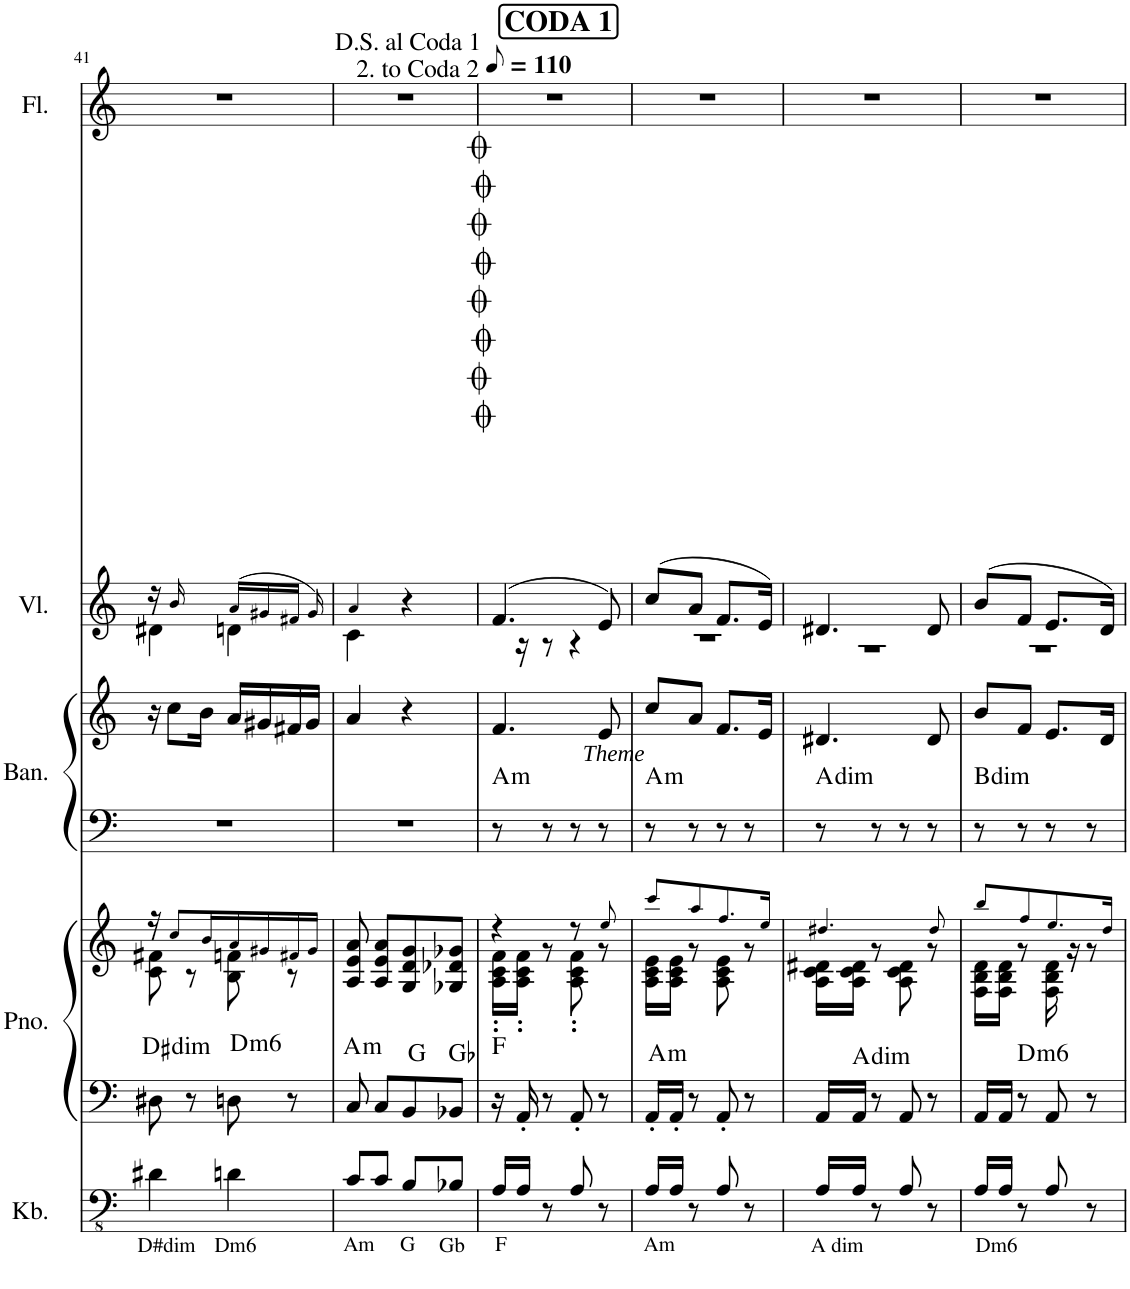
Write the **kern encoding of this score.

**kern	**kern	**kern	**harte	**kern	**kern	**harte	**kern	**kern
*part5	*part4	*part4	*part4	*part3	*part3	*part3	*part2	*part1
*staff7	*staff6	*staff5	*	*staff4	*staff3	*	*staff2	*staff1
*I"Kontrabass	*I"Piano	*	*	*I"Bandoneon	*	*	*I"Violine	*I"Flöte
*I'Kb.	*I'Pno.	*	*	*I'Ban.	*	*	*I'Vl.	*I'Fl.
!!LO:PB:g=z
*clefFv4	*clefF4	*clefG2	*	*clefF4	*clefG2	*	*clefG2	*clefG2
*Trd7c12	*	*	*	*	*	*	*	*
*k[]	*k[]	*k[]	*	*k[]	*k[]	*	*k[]	*k[]
*M4/8	*M4/8	*M4/8	*	*M4/8	*M4/8	*	*M4/8	*M4/8
=41	=41	=41	=41	=41	=41	=41	=41	=41
*	*	*^	*	*	*	*	*^	*
!LO:TX:b:t=D#dim	!	!	!	!LO:H:kt=dim	!	!	!	!	!	!
4D#X\	8D#X\	16r	8c\ 8f#X\	D#:dim	2r	16r	.	16r	4d#X\	2r
.	.	8cc/L	.	.	.	8cc\L	.	16b/	.	.
.	8r	.	8r	.	.	.	.	8ryy	.	.
.	.	16b/L	.	.	.	16b\Jk	.	.	.	.
!LO:TX:b:t=Dm6	!	!	!	!LO:H:kt=m6	!	!	!	!	!	!
4Dn\	8Dn\	16a/	8B\ 8fn\	D:min6	.	16a/LL	.	(16a/LL	4dn\	.
.	.	16g#X/	.	.	.	16g#X/	.	16g#X/	.	.
.	8r	16f#X/	8r	.	.	16f#X/	.	16f#X/JJ	.	.
.	.	16g#/JJ	.	.	.	16g#/JJ	.	16g#/)	.	.
*	*	*v	*v	*	*	*	*	*	*	*
=42	=42	=42	=42	=42	=42	=42	=42	=42	=42
!LO:TX:b:t=Am	!	!	!LO:H:kt=m	!	!	!	!	!	!
8C/L	8C/	8A/ 8e/ 8a/	A:min	2r	4a/	.	4a/	4c\	2r
8C/J	8C/L	8A/ 8e/ 8a/L	.	.	.	.	.	.	.
!LO:TX:b:t=G	!	!	!LO:H:kt=N.C.	!	!	!	!	!	!
8BB/L	8BB/	8G/ 8d/ 8g/	N	.	4r	.	4r	4ryy	.
!LO:TX:b:t=Gb	!	!	!LO:H:kt=N.C.	!	!	!	!	!	!
8BB-X/J	8BB-X/J	8G-X/ 8d-X/ 8g-X/J	N	.	.	.	.	.	.
!	!	!	!	!	!	!	!	!	!LO:TX:a:t=D.S. al Coda 1\n2. to Coda 2
=43	=43	=43	=43	=43	=43	=43	=43	=43	=43
!!LO:REH:place=s1:a:B:cj:fs=14:t=CODA 1
*	*	*	*	*	*	*	*	*	*MM55
*	*	*^	*	*	*	*	*	*	*
!	!	!	!	!	!	!LO:TX:b:i:t=Theme	!	!	!	!
!LO:TX:b:t=F	!	!	!	!LO:H:kt=N.C.	!	!	!LO:H:kt=m	!	!	!
16AA/LL	16r	4r	16A\' 16c\' 16f\'LL	N	8r	4.f/	A:min	(4.f/	16ryy	2r
16AA/JJ	16AA'/	.	16A\' 16c\' 16f\'JJ	.	.	.	.	.	16r	.
8r	8r	.	8r	.	8r	.	.	.	8r	.
8AA/	8AA'/	8r	8A\' 8c\' 8f\'	.	8r	.	.	.	4r	.
8r	8r	8ee/	8r	.	8r	8e/	.	8e/)	.	.
=44	=44	=44	=44	=44	=44	=44	=44	=44	=44	=44
!LO:TX:b:t=Am	!	!	!	!LO:H:kt=m	!	!	!LO:H:kt=m	!	!	!
16AA/LL	16AA'/LL	8ccc/L	16A\ 16c\ 16e\LL	A:min	8r	8cc/L	A:min	(8cc/L	2r	2r
16AA/JJ	16AA'/JJ	.	16A\ 16c\ 16e\JJ	.	.	.	.	.	.	.
8r	8r	8aa/	8r	.	8r	8a/J	.	8a/J	.	.
8AA/	8AA'/	8.ff/	8A\ 8c\ 8e\	.	8r	8.f/L	.	8.f/L	.	.
8r	8r	.	8r	.	8r	.	.	.	.	.
.	.	16ee/Jk	.	.	.	16e/Jk	.	16e/Jk)	.	.
=45	=45	=45	=45	=45	=45	=45	=45	=45	=45	=45
!LO:TX:b:t=A dim	!	!	!	!	!	!	!LO:H:kt=dim	!	!	!
16AA/LL	16AA/LL	4.dd#X/	16A\ 16c\ 16d#X\LL	.	8r	4.d#X/	A:dim	4.d#X/	2r	2r
!	!	!	!	!LO:H:kt=dim	!	!	!	!	!	!
16AA/JJ	16AA/JJ	.	16A\ 16c\ 16d#\JJ	A:dim	.	.	.	.	.	.
8r	8r	.	8r	.	8r	.	.	.	.	.
8AA/	8AA/	.	8A\ 8c\ 8d#\	.	8r	.	.	.	.	.
8r	8r	8dd#/	8r	.	8r	8d#/	.	8d#/	.	.
=46	=46	=46	=46	=46	=46	=46	=46	=46	=46	=46
!LO:TX:b:t=Dm6	!	!	!	!	!	!	!LO:H:kt=dim	!	!	!
16AA/LL	16AA/LL	8bb/L	16F\ 16B\ 16d\LL	.	8r	8b/L	B:dim	(8b/L	2r	2r
16AA/JJ	16AA/JJ	.	16F\ 16B\ 16d\JJ	.	.	.	.	.	.	.
!	!	!	!	!LO:H:kt=m6	!	!	!	!	!	!
8r	8r	8ff/	8r	D:min6	8r	8f/J	.	8f/J	.	.
8AA/	8AA/	8.ee/	16F\ 16B\ 16d\	.	8r	8.e/L	.	8.e/L	.	.
.	.	.	16r	.	.	.	.	.	.	.
8r	8r	.	8r	.	8r	.	.	.	.	.
.	.	16dd/Jk	.	.	.	16d/Jk	.	16d/Jk)	.	.
*	*	*v	*v	*	*	*	*	*v	*v	*
=	=	=	=	=	=	=	=	=
*-	*-	*-	*-	*-	*-	*-	*-	*-
